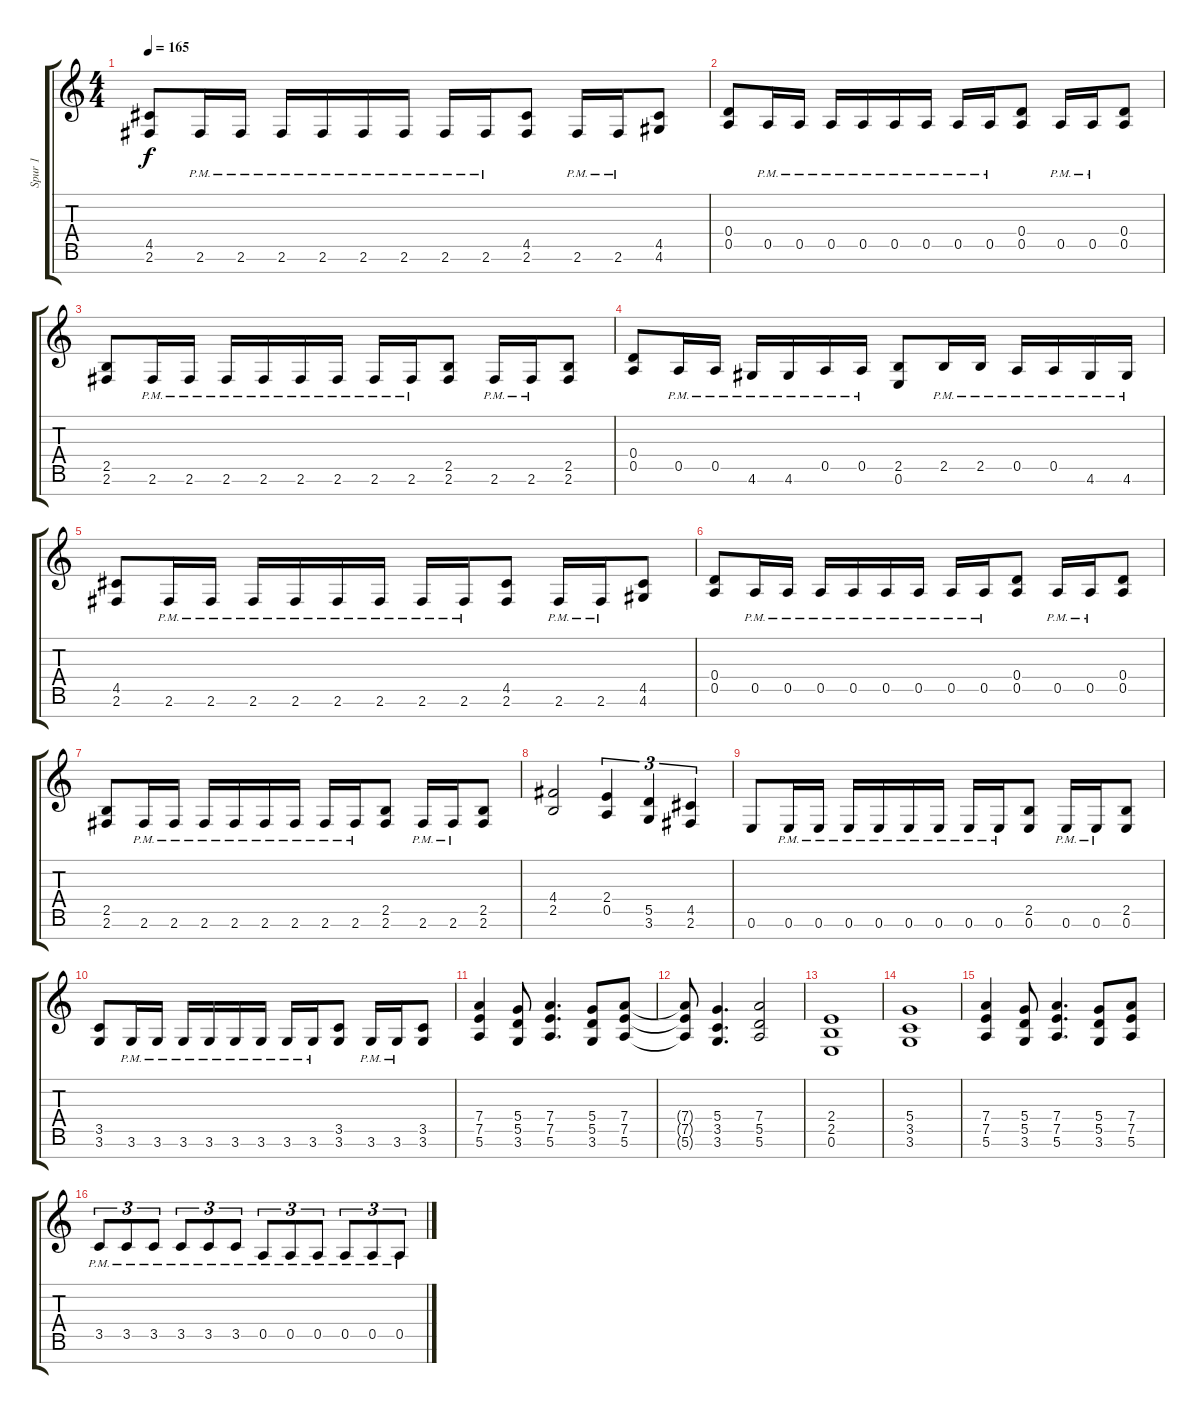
\track ("Spur 1" "Spur 1") {instrument distortionguitar}
\staff {score tabs}
\tuning (E4 B3 G3 D3 A2 E2 B1) {hide}
\ts (4 4)
\tempo 165
\clef g2
\ks c
(4.5 2.6).8{dy f} 2.6{pm}.16 2.6{pm}.16 2.6{pm}.16 2.6{pm}.16 2.6{pm}.16 2.6{pm}.16 2.6{pm}.16 2.6{pm}.16 (4.5 2.6).8 2.6{pm}.16 2.6{pm}.16 (4.5 4.6).8 |
(0.4 0.5).8 0.5{pm}.16 0.5{pm}.16 0.5{pm}.16 0.5{pm}.16 0.5{pm}.16 0.5{pm}.16 0.5{pm}.16 0.5{pm}.16 (0.4 0.5).8 0.5{pm}.16 0.5{pm}.16 (0.4 0.5).8 |
(2.5 2.6).8 2.6{pm}.16 2.6{pm}.16 2.6{pm}.16 2.6{pm}.16 2.6{pm}.16 2.6{pm}.16 2.6{pm}.16 2.6{pm}.16 (2.5 2.6).8 2.6{pm}.16 2.6{pm}.16 (2.5 2.6).8 |
(0.4 0.5).8 0.5{pm}.16 0.5{pm}.16 4.6{pm}.16 4.6{pm}.16 0.5{pm}.16 0.5{pm}.16 (2.5 0.6).8 2.5{pm}.16 2.5{pm}.16 0.5{pm}.16 0.5{pm}.16 4.6{pm}.16 4.6{pm}.16 |
(4.5 2.6).8 2.6{pm}.16 2.6{pm}.16 2.6{pm}.16 2.6{pm}.16 2.6{pm}.16 2.6{pm}.16 2.6{pm}.16 2.6{pm}.16 (4.5 2.6).8 2.6{pm}.16 2.6{pm}.16 (4.5 4.6).8 |
(0.4 0.5).8 0.5{pm}.16 0.5{pm}.16 0.5{pm}.16 0.5{pm}.16 0.5{pm}.16 0.5{pm}.16 0.5{pm}.16 0.5{pm}.16 (0.4 0.5).8 0.5{pm}.16 0.5{pm}.16 (0.4 0.5).8 |
(2.5 2.6).8 2.6{pm}.16 2.6{pm}.16 2.6{pm}.16 2.6{pm}.16 2.6{pm}.16 2.6{pm}.16 2.6{pm}.16 2.6{pm}.16 (2.5 2.6).8 2.6{pm}.16 2.6{pm}.16 (2.5 2.6).8 |
(4.4 2.5).2 (2.4 0.5).4{tu (3 2)} (5.5 3.6).4{tu (3 2)} (4.5 2.6).4{tu (3 2)} |
0.6.8 0.6{pm}.16 0.6{pm}.16 0.6{pm}.16 0.6{pm}.16 0.6{pm}.16 0.6{pm}.16 0.6{pm}.16 0.6{pm}.16 (2.5 0.6).8 0.6{pm}.16 0.6{pm}.16 (2.5 0.6).8 |
(3.5 3.6).8 3.6{pm}.16 3.6{pm}.16 3.6{pm}.16 3.6{pm}.16 3.6{pm}.16 3.6{pm}.16 3.6{pm}.16 3.6{pm}.16 (3.5 3.6).8 3.6{pm}.16 3.6{pm}.16 (3.5 3.6).8 |
(7.4 7.5 5.6).4 (5.4 5.5 3.6).8 (7.4 7.5 5.6).4{d} (5.4 5.5 3.6).8 (7.4 7.5 5.6).8 |
(7.4{t} 7.5{t} 5.6{t}).8 (5.4 3.5 3.6).4{d} (7.4 5.5 5.6).2 |
(2.4 2.5 0.6).1 |
(5.4 3.5 3.6).1 |
(7.4 7.5 5.6).4 (5.4 5.5 3.6).8 (7.4 7.5 5.6).4{d} (5.4 5.5 3.6).8 (7.4 7.5 5.6).8 |
3.5{pm}.8{tu (3 2)} 3.5{pm}.8{tu (3 2)} 3.5{pm}.8{tu (3 2)} 3.5{pm}.8{tu (3 2)} 3.5{pm}.8{tu (3 2)} 3.5{pm}.8{tu (3 2)} 0.5{pm}.8{tu (3 2)} 0.5{pm}.8{tu (3 2)} 0.5{pm}.8{tu (3 2)} 0.5{pm}.8{tu (3 2)} 0.5{pm}.8{tu (3 2)} 0.5{pm}.8{tu (3 2)}
